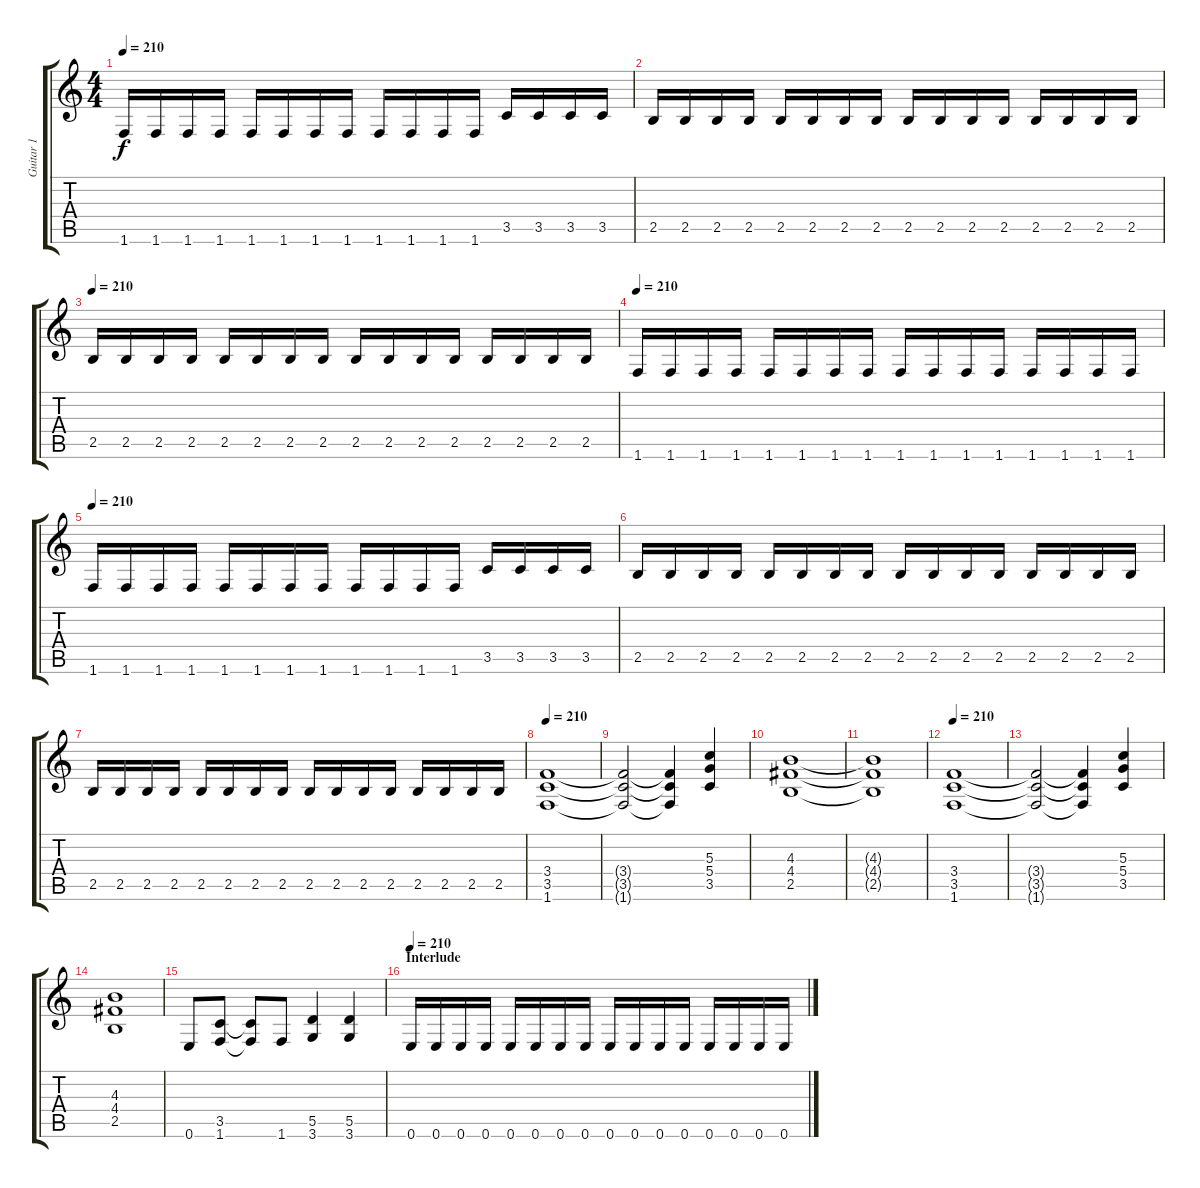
\track ("Guitar 1" "Guitar 1") {instrument distortionguitar}
\staff {score tabs}
\tuning (E4 B3 G3 D3 A2 E2) {hide}
\ts (4 4)
\tempo 210
\clef g2
\ks c
1.6.16{dy f} 1.6.16 1.6.16 1.6.16 1.6.16 1.6.16 1.6.16 1.6.16 1.6.16 1.6.16 1.6.16 1.6.16 3.5.16 3.5.16 3.5.16 3.5.16 |
2.5.16 2.5.16 2.5.16 2.5.16 2.5.16 2.5.16 2.5.16 2.5.16 2.5.16 2.5.16 2.5.16 2.5.16 2.5.16 2.5.16 2.5.16 2.5.16 |
\tempo 210
2.5.16 2.5.16 2.5.16 2.5.16 2.5.16 2.5.16 2.5.16 2.5.16 2.5.16 2.5.16 2.5.16 2.5.16 2.5.16 2.5.16 2.5.16 2.5.16 |
\tempo 210
1.6.16 1.6.16 1.6.16 1.6.16 1.6.16 1.6.16 1.6.16 1.6.16 1.6.16 1.6.16 1.6.16 1.6.16 1.6.16 1.6.16 1.6.16 1.6.16 |
\tempo 210
1.6.16 1.6.16 1.6.16 1.6.16 1.6.16 1.6.16 1.6.16 1.6.16 1.6.16 1.6.16 1.6.16 1.6.16 3.5.16 3.5.16 3.5.16 3.5.16 |
2.5.16 2.5.16 2.5.16 2.5.16 2.5.16 2.5.16 2.5.16 2.5.16 2.5.16 2.5.16 2.5.16 2.5.16 2.5.16 2.5.16 2.5.16 2.5.16 |
2.5.16 2.5.16 2.5.16 2.5.16 2.5.16 2.5.16 2.5.16 2.5.16 2.5.16 2.5.16 2.5.16 2.5.16 2.5.16 2.5.16 2.5.16 2.5.16 |
\tempo 210
(3.4 3.5 1.6).1 |
(3.4{t} 3.5{t} 1.6{t}).2 (3.4{t} 3.5{t} 1.6{t}).4 (5.3 5.4 3.5).4 |
(4.3 4.4 2.5).1 |
(4.3{t} 4.4{t} 2.5{t}).1 |
\tempo 210
(3.4 3.5 1.6).1 |
(3.4{t} 3.5{t} 1.6{t}).2 (3.4{t} 3.5{t} 1.6{t}).4 (5.3 5.4 3.5).4 |
(4.3 4.4 2.5).1 |
0.6.8 (3.5 1.6).8 (3.5{t} 1.6{t}).8 1.6.8 (5.5 3.6).4 (5.5 3.6).4 |
\section ("" "Interlude")
\tempo 210
0.6.16 0.6.16 0.6.16 0.6.16 0.6.16 0.6.16 0.6.16 0.6.16 0.6.16 0.6.16 0.6.16 0.6.16 0.6.16 0.6.16 0.6.16 0.6.16
